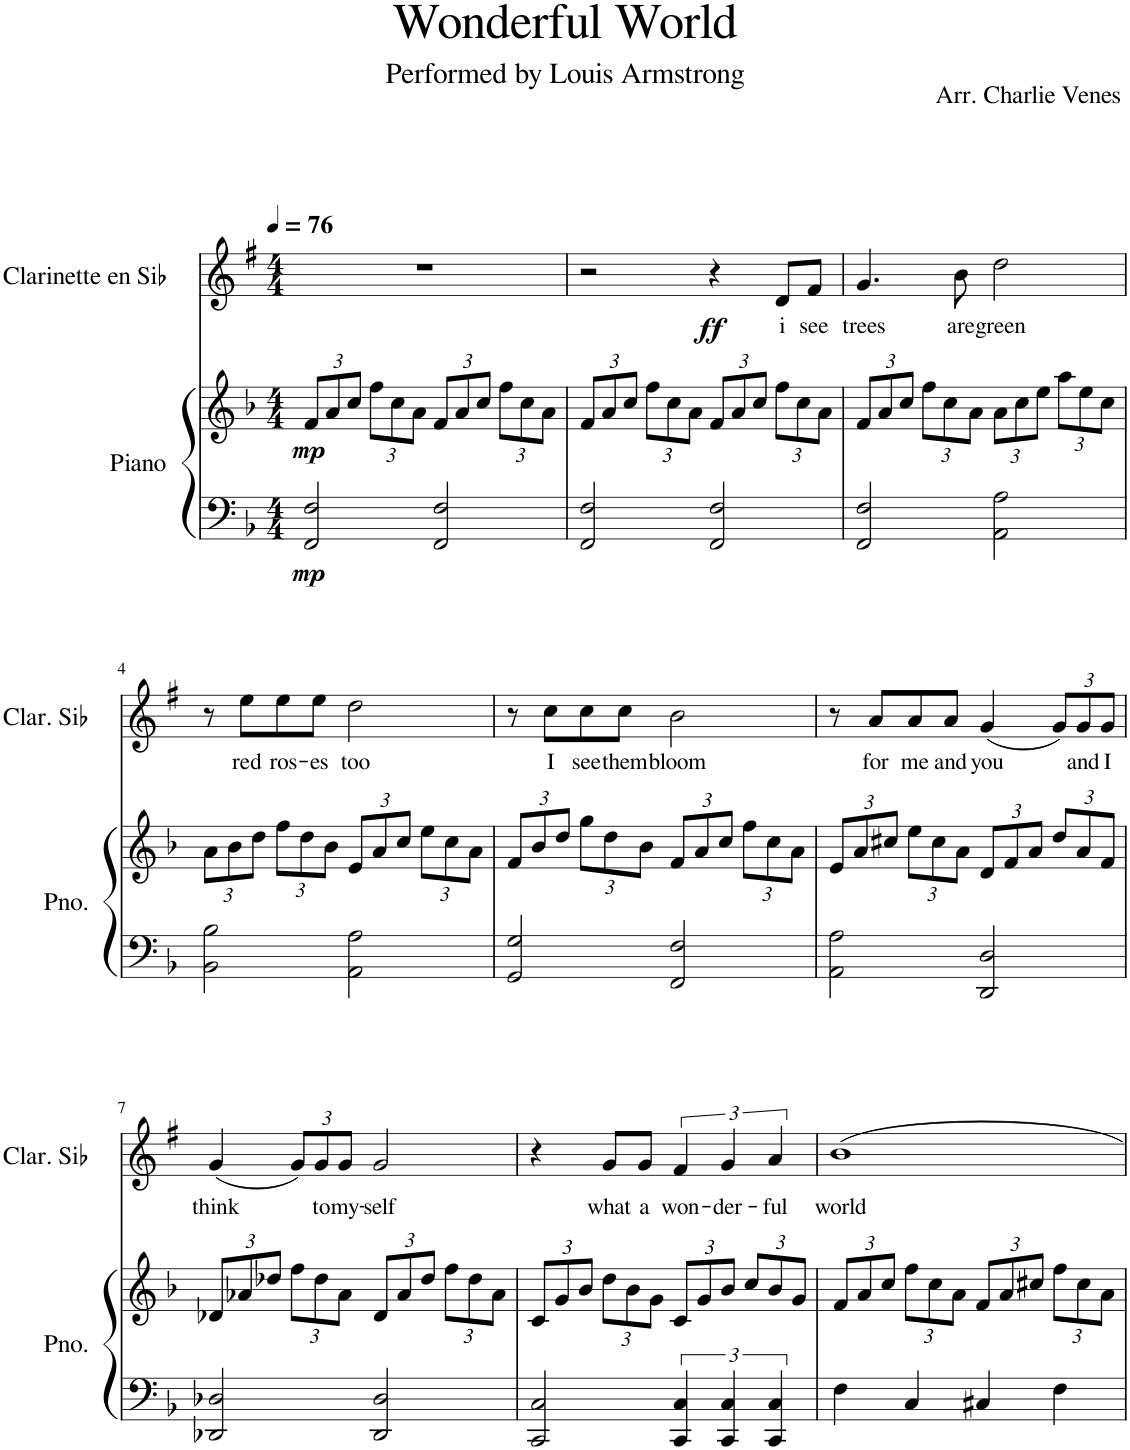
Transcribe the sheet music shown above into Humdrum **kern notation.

**kern	**kern	**dynam	**kern	**text	**dynam
*part2	*part2	*part2	*part1	*part1	*part1
*staff3	*staff2	*staff2/3	*staff1	*staff1	*staff1
*I"Piano	*	*	*I"Clarinette en Sib	*	*
*I'Pno.	*	*	*I'Clar. Sib	*	*
*clefF4	*clefG2	*	*clefG2	*	*
*	*	*	*Trd1c2	*	*
*k[b-]	*k[b-]	*	*k[f#]	*	*
*M4/4	*M4/4	*	*M4/4	*	*
*MM76	*MM76	*	*MM76	*	*
*	*Xbrackettup	*	*	*	*
=1	=1	=1	=1	=1	=1
!	!	!LO:DY:b=2	!	!	!
!	!	!LO:DY:n=1:b	!	!	!
2FF/ 2F/	12f/L	mp mp	1r	.	.
.	12a/	.	.	.	.
.	12cc/J	.	.	.	.
.	12ff\L	.	.	.	.
.	12cc\	.	.	.	.
.	12a\J	.	.	.	.
2FF/ 2F/	12f/L	.	.	.	.
.	12a/	.	.	.	.
.	12cc/J	.	.	.	.
.	12ff\L	.	.	.	.
.	12cc\	.	.	.	.
.	12a\J	.	.	.	.
=2	=2	=2	=2	=2	=2
2FF/ 2F/	12f/L	.	2r	.	.
.	12a/	.	.	.	.
.	12cc/J	.	.	.	.
.	12ff\L	.	.	.	.
.	12cc\	.	.	.	.
.	12a\J	.	.	.	.
!	!	!	!	!	!LO:DY:b
2FF/ 2F/	12f/L	.	4r	.	ff
.	12a/	.	.	.	.
.	12cc/J	.	.	.	.
!	!	!	!	!LO:LY:b	!
.	12ff\L	.	8d/L	i	.
.	12cc\	.	.	.	.
!	!	!	!	!LO:LY:b	!
.	.	.	8f#/J	see	.
.	12a\J	.	.	.	.
=3	=3	=3	=3	=3	=3
!	!	!	!	!LO:LY:b	!
2FF/ 2F/	12f/L	.	4.g/	trees	.
.	12a/	.	.	.	.
.	12cc/J	.	.	.	.
.	12ff\L	.	.	.	.
.	12cc\	.	.	.	.
!	!	!	!	!LO:LY:b	!
.	.	.	8b\	are	.
.	12a\J	.	.	.	.
!	!	!	!	!LO:LY:b	!
2AA\ 2A\	12a\L	.	2dd\	green	.
.	12cc\	.	.	.	.
.	12ee\J	.	.	.	.
.	12aa\L	.	.	.	.
.	12ee\	.	.	.	.
.	12cc\J	.	.	.	.
!!LO:LB:g=z
=4	=4	=4	=4	=4	=4
2BB-\ 2B-\	12a\L	.	8r	.	.
.	12b-\	.	.	.	.
!	!	!	!	!LO:LY:b	!
.	.	.	8ee\L	red	.
.	12dd\J	.	.	.	.
!	!	!	!	!LO:LY:b	!
.	12ff\L	.	8ee\	ros-	.
.	12dd\	.	.	.	.
!	!	!	!	!LO:LY:b	!
.	.	.	8ee\J	-es	.
.	12b-\J	.	.	.	.
!	!	!	!	!LO:LY:b	!
2AA\ 2A\	12e/L	.	2dd\	too	.
.	12a/	.	.	.	.
.	12cc/J	.	.	.	.
.	12ee\L	.	.	.	.
.	12cc\	.	.	.	.
.	12a\J	.	.	.	.
=5	=5	=5	=5	=5	=5
2GG/ 2G/	12f/L	.	8r	.	.
.	12b-/	.	.	.	.
!	!	!	!	!LO:LY:b	!
.	.	.	8cc\L	I	.
.	12dd/J	.	.	.	.
!	!	!	!	!LO:LY:b	!
.	12gg\L	.	8cc\	see	.
.	12dd\	.	.	.	.
!	!	!	!	!LO:LY:b	!
.	.	.	8cc\J	them	.
.	12b-\J	.	.	.	.
!	!	!	!	!LO:LY:b	!
2FF/ 2F/	12f/L	.	2b\	bloom	.
.	12a/	.	.	.	.
.	12cc/J	.	.	.	.
.	12ff\L	.	.	.	.
.	12cc\	.	.	.	.
.	12a\J	.	.	.	.
=6	=6	=6	=6	=6	=6
2AA\ 2A\	12e/L	.	8r	.	.
.	12a/	.	.	.	.
!	!	!	!	!LO:LY:b	!
.	.	.	8a/L	for	.
.	12cc#X/J	.	.	.	.
!	!	!	!	!LO:LY:b	!
.	12ee\L	.	8a/	me	.
.	12cc#\	.	.	.	.
!	!	!	!	!LO:LY:b	!
.	.	.	8a/J	and	.
.	12a\J	.	.	.	.
!	!	!	!	!LO:LY:b	!
2DD/ 2D/	12d/L	.	(4g/	you	.
.	12f/	.	.	.	.
.	12a/J	.	.	.	.
*	*	*	*Xbrackettup	*	*
.	12dd/L	.	12g/L)	.	.
!	!	!	!	!LO:LY:b	!
.	12a/	.	12g/	and	.
!	!	!	!	!LO:LY:b	!
.	12f/J	.	12g/J	I	.
!!LO:LB:g=z
=7	=7	=7	=7	=7	=7
!	!	!	!	!LO:LY:b	!
2DD-X/ 2D-X/	12d-X/L	.	(4g/	think	.
.	12a-X/	.	.	.	.
.	12dd-X/J	.	.	.	.
.	12ff\L	.	12g/L)	.	.
!	!	!	!	!LO:LY:b	!
.	12dd-\	.	12g/	to	.
!	!	!	!	!LO:LY:b	!
.	12a-\J	.	12g/J	my-	.
!	!	!	!	!LO:LY:b	!
2DD-/ 2D-/	12d-/L	.	2g/	self	.
.	12a-/	.	.	.	.
.	12dd-/J	.	.	.	.
.	12ff\L	.	.	.	.
.	12dd-\	.	.	.	.
.	12a-\J	.	.	.	.
=8	=8	=8	=8	=8	=8
2CC/ 2C/	12c/L	.	4r	.	.
.	12g/	.	.	.	.
.	12b-/J	.	.	.	.
!	!	!	!	!LO:LY:b	!
.	12dd\L	.	8g/L	what	.
.	12b-\	.	.	.	.
!	!	!	!	!LO:LY:b	!
.	.	.	8g/J	a	.
.	12g\J	.	.	.	.
*	*	*	*brackettup	*	*
!	!	!	!	!LO:LY:b	!
6CC/ 6C/	12c/L	.	6f#/	won-	.
.	12g/	.	.	.	.
!	!	!	!	!LO:LY:b	!
6CC/ 6C/	12b-/J	.	6g/	-der-	.
.	12cc/L	.	.	.	.
!	!	!	!	!LO:LY:b	!
6CC/ 6C/	12b-/	.	6a/	-ful	.
.	12g/J	.	.	.	.
=9	=9	=9	=9	=9	=9
!	!	!	!	!LO:LY:b	!
4F\	12f/L	.	1b	world	.
.	12a/	.	.	.	.
.	12cc/J	.	.	.	.
4C/	12ff\L	.	.	.	.
.	12cc\	.	.	.	.
.	12a\J	.	.	.	.
4C#X/	12f/L	.	.	.	.
.	12a/	.	.	.	.
.	12cc#X/J	.	.	.	.
4F\	12ff\L	.	.	.	.
.	12cc#\	.	.	.	.
.	12a\J	.	.	.	.
=	=	=	=	=	=
*-	*-	*-	*-	*-	*-
